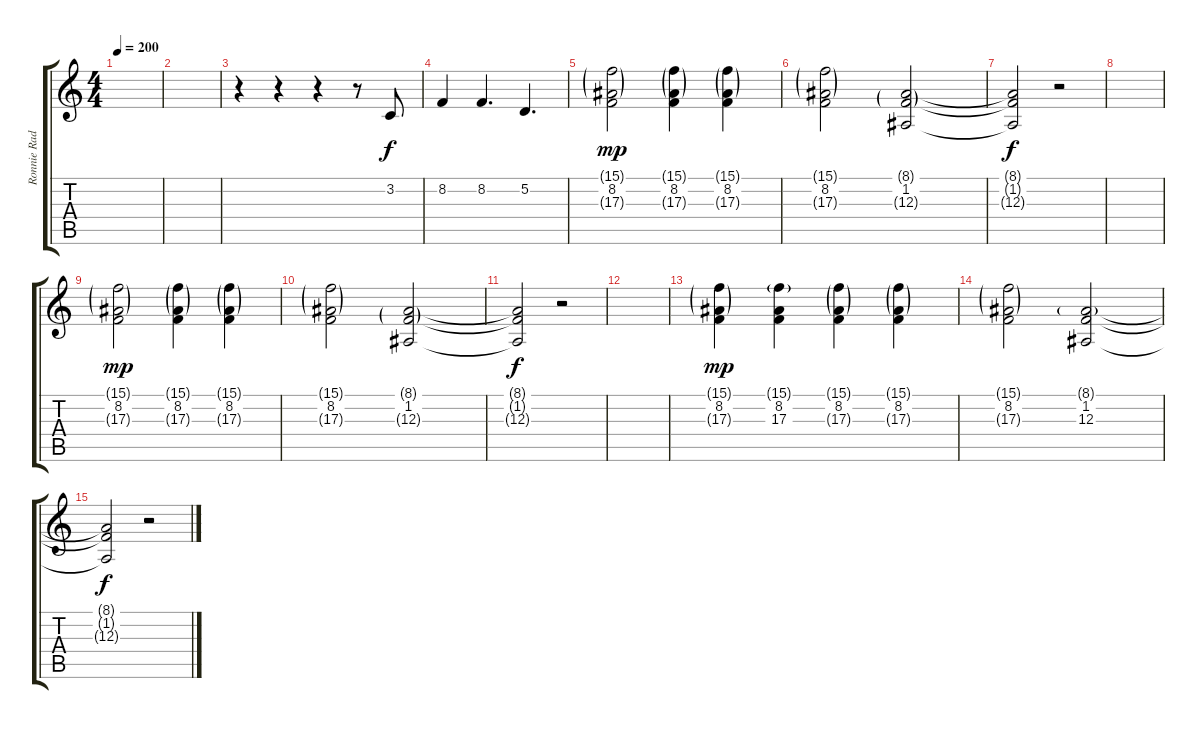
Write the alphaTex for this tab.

\track ("Ronnie Radke - Vocals" "Ronnie Rad") {instrument altosax}
\staff {score tabs}
\tuning (D4 A3 F3 C3 G2 D2) {hide}
\ts (4 4)
\tempo 200
\clef g2
\ks c
|
|
r.4 r.4 r.4 r.8 3.2.8 |
8.2.4 8.2.4{d} 5.2.4{d} |
(15.1{g} 8.2 17.3{g}).2{dy mp} (15.1{g} 8.2 17.3{g}).4 (15.1{g} 8.2 17.3{g}).4 |
(15.1{g} 8.2 17.3{g}).2 (8.1{g} 1.2 12.3{g}).2 |
(8.1{t} 1.2{t} 12.3{t}).2{dy f} r.2 |
|
(15.1{g} 8.2 17.3{g}).2{dy mp} (15.1{g} 8.2 17.3{g}).4 (15.1{g} 8.2 17.3{g}).4 |
(15.1{g} 8.2 17.3{g}).2 (8.1{g} 1.2 12.3{g}).2 |
(8.1{t} 1.2{t} 12.3{t}).2{dy f} r.2 |
|
(15.1{g} 8.2 17.3{g}).4{dy mp} (15.1{g} 8.2 17.3).4 (15.1{g} 8.2 17.3{g}).4 (15.1{g} 8.2 17.3{g}).4 |
(15.1{g} 8.2 17.3{g}).2 (8.1{g} 1.2 12.3).2 |
(8.1{t} 1.2{t} 12.3{t}).2{dy f} r.2
